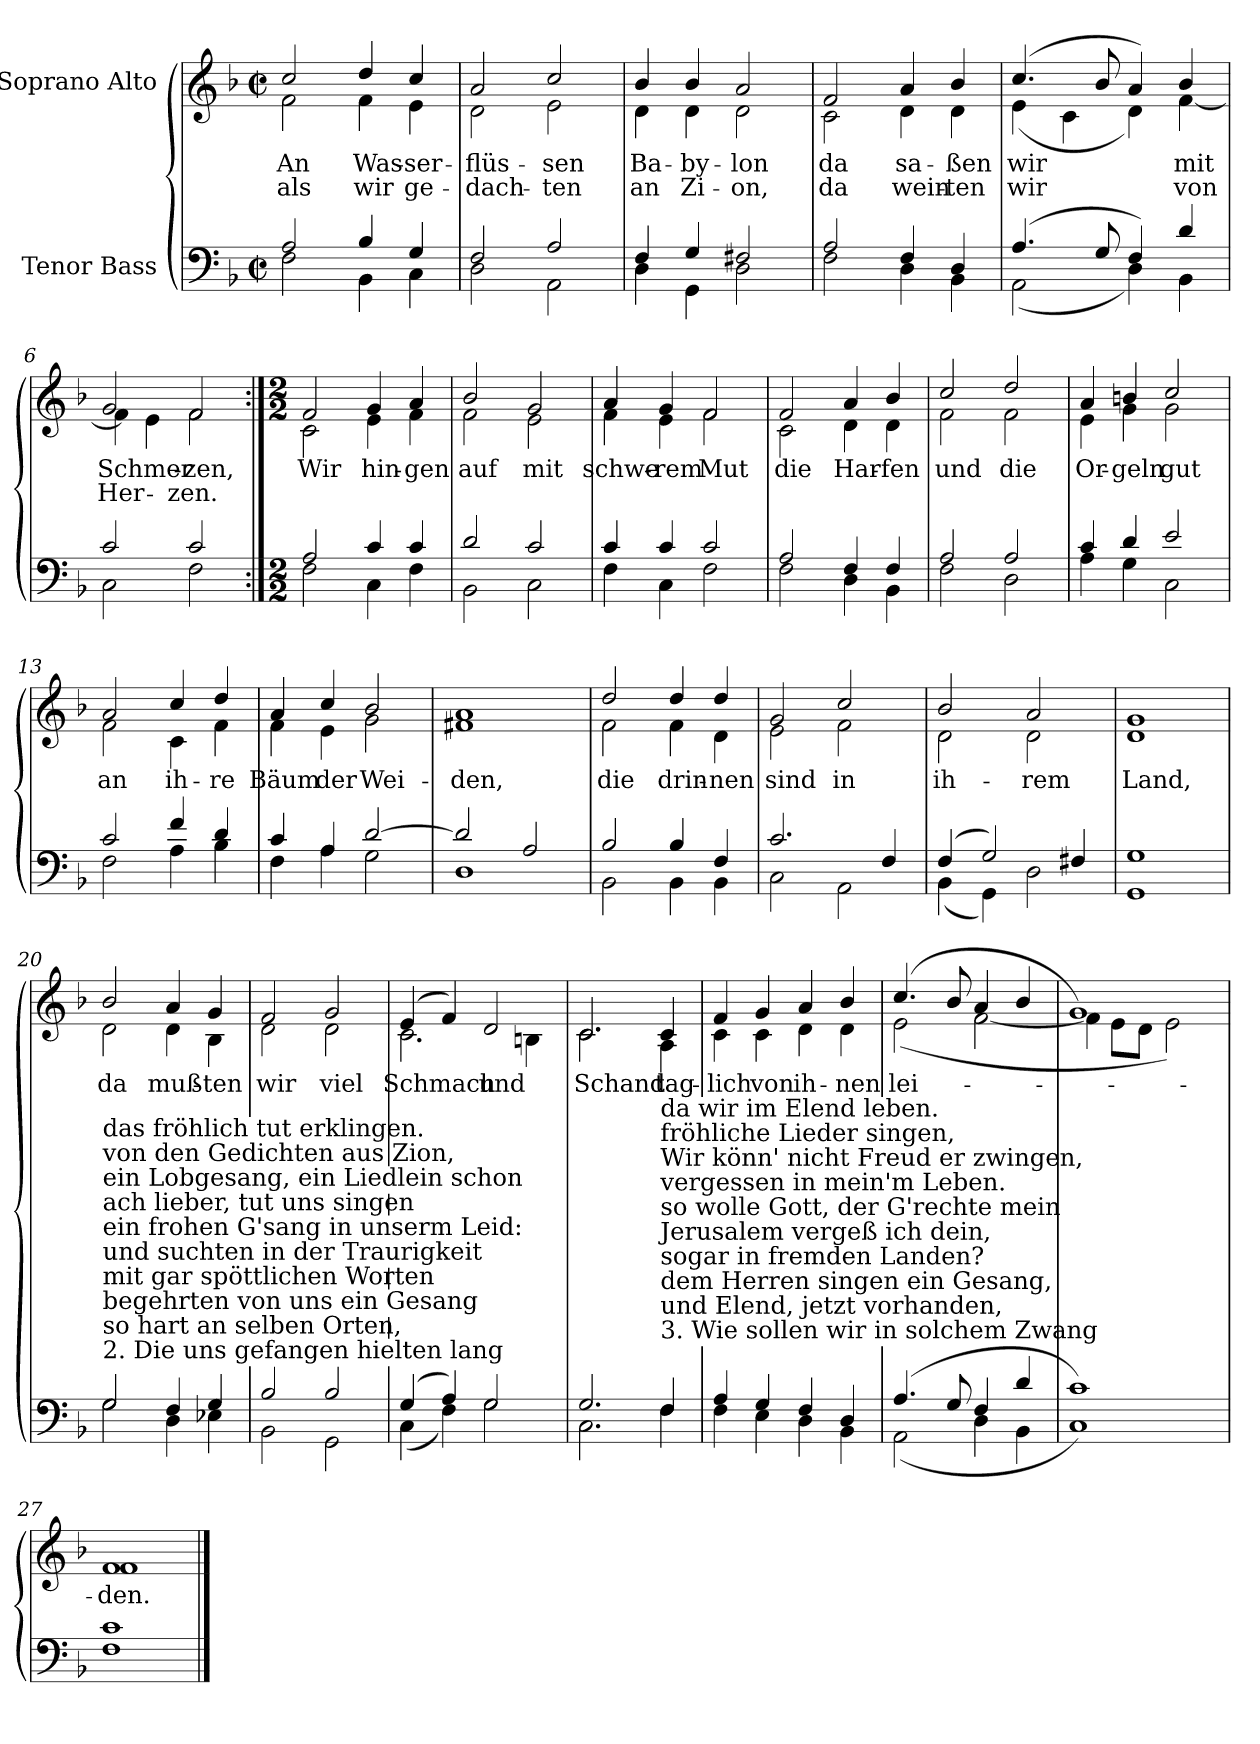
**kern	**kern	**text	**text
*part2	*part1	*part1	*part1
*staff2	*staff1	*staff1	*staff1
*I"Tenor Bass	*I"Soprano Alto	*	*
*clefF4	*clefG2	*	*
*k[b-]	*k[b-]	*	*
*F:	*F:	*	*
*M2/2	*M2/2	*	*
*met(c|)	*met(c|)	*	*
*MM98	*MM98	*	*
=1	=1	=1	=1
*^	*	*	*
!	!	!LO:TX:a:t=Cornelius Becker	!	!
!	!	!LO:TX:a:t=(1561-1604)	!	!
!	!	!LO:TX:a:t=Psalm 137, SWV 242	!	!
!	!	!LO:TX:a:t=Heinrich Schütz	!	!
!	!	!LO:TX:a:t=(1585-1672)	!	!
!	!	!	!LO:LY:b	!LO:LY:b
*	*	*^	*	*
2A/	2F\	2cc/	2f\	An	als
!	!	!	!	!LO:LY:b	!LO:LY:b
4B-/	4BB-\	4dd/	4f\	Was-	-wir
!	!	!	!	!LO:LY:b	!LO:LY:b
4G/	4C\	4cc/	4e\	ser-	-ge-
=2	=2	=2	=2	=2	=2
!	!	!	!	!LO:LY:b	!LO:LY:b
2F/	2D\	2a/	2d\	-flüs-	-dach-
!	!	!	!	!LO:LY:b	!LO:LY:b
2A/	2AA\	2cc/	2e\	-sen	ten
=3	=3	=3	=3	=3	=3
!	!	!	!	!LO:LY:b	!LO:LY:b
4F/	4D\	4b-/	4d\	Ba-	-an
!	!	!	!	!LO:LY:b	!LO:LY:b
4G/	4GG\	4b-/	4d\	by-	-Zi-
!	!	!	!	!LO:LY:b	!LO:LY:b
2F#X/	2D\	2a/	2d\	-lon	on,
=4	=4	=4	=4	=4	=4
!	!	!	!	!LO:LY:b	!LO:LY:b
2A/	2F\	2f/	2c\	da	da
!	!	!	!	!LO:LY:b	!LO:LY:b
4F/	4D\	4a/	4d\	sa-	-wein-
!	!	!	!	!LO:LY:b	!LO:LY:b
4D/	4BB-\	4b-/	4d\	-ßen	ten
=5	=5	=5	=5	=5	=5
!	!	!	!	!LO:LY:b	!LO:LY:b
(>4.A/	(<2AA\	(>4.cc/	(<4e\	wir	wir
.	.	.	4c\	.	.
8G/	.	8b-/	.	.	.
4F/)	4D\)	4a/)	4d\)	.	.
!	!	!	!	!LO:LY:b	!LO:LY:b
4d/	4BB-\	4b-/	[4f\	mit	von
=6	=6	=6	=6	=6	=6
!	!	!	!	!LO:LY:b	!LO:LY:b
2c/	2C\	2g/	4f\]	Schmer-	-Her-
.	.	.	4e\	.	.
!	!	!	!	!LO:LY:b	!LO:LY:b
2c/	2F\	2f/	2f\	-zen,	zen.
!!LO:LB:g=z	!!
=7:|!	=7:|!	=7:|!	=7:|!	=7:|!	=7:|!
*M2/2	*	*M2/2	*	*	*
!	!	!	!	!LO:LY:b	!
2A/	2F\	2f/	2c\	Wir	.
!	!	!	!	!LO:LY:b	!
4c/	4C\	4g/	4e\	hin-	.
!	!	!	!	!LO:LY:b	!
4c/	4F\	4a/	4f\	-gen	.
=8	=8	=8	=8	=8	=8
!	!	!	!	!LO:LY:b	!
2d/	2BB-\	2b-/	2f\	auf	.
!	!	!	!	!LO:LY:b	!
2c/	2C\	2g/	2e\	mit	.
=9	=9	=9	=9	=9	=9
!	!	!	!	!LO:LY:b	!
4c/	4F\	4a/	4f\	schwe-	.
!	!	!	!	!LO:LY:b	!
4c/	4C\	4g/	4e\	-rem	.
!	!	!	!	!LO:LY:b	!
2c/	2F\	2f/	2f\	Mut	.
=10	=10	=10	=10	=10	=10
!	!	!	!	!LO:LY:b	!
2A/	2F\	2f/	2c\	die	.
!	!	!	!	!LO:LY:b	!
4F/	4D\	4a/	4d\	Har-	.
!	!	!	!	!LO:LY:b	!
4F/	4BB-\	4b-/	4d\	-fen	.
=11	=11	=11	=11	=11	=11
!	!	!	!	!LO:LY:b	!
2A/	2F\	2cc/	2f\	und	.
!	!	!	!	!LO:LY:b	!
2A/	2D\	2dd/	2f\	die	.
=12	=12	=12	=12	=12	=12
!	!	!	!	!LO:LY:b	!
4c/	4A\	4a/	4e\	Or-	.
!	!	!	!	!LO:LY:b	!
4d/	4G\	4bn/	4g\	-geln	.
!	!	!	!	!LO:LY:b	!
2e/	2C\	2cc/	2g\	gut	.
!!LO:LB:g=z	!!
=13	=13	=13	=13	=13	=13
!	!	!	!	!LO:LY:b	!
2c/	2F\	2a/	2f\	an	.
!	!	!	!	!LO:LY:b	!
4f/	4A\	4cc/	4c\	ih-	.
!	!	!	!	!LO:LY:b	!
4d/	4B-\	4dd/	4f\	-re	.
=14	=14	=14	=14	=14	=14
!	!	!	!	!LO:LY:b	!
4c/	4F\	4a/	4f\	Bäum	.
!	!	!	!	!LO:LY:b	!
4A/	4A\	4cc/	4e\	der	.
!	!	!	!	!LO:LY:b	!
[2d/	2G\	2b-/	2g\	Wei-	.
=15	=15	=15	=15	=15	=15
!	!	!	!	!LO:LY:b	!
2d/]	1D	1a	1f#X	-den,	.
2A/	.	.	.	.	.
=16	=16	=16	=16	=16	=16
!	!	!	!	!LO:LY:b	!
2B-/	2BB-\	2dd/	2f\	die	.
!	!	!	!	!LO:LY:b	!
4B-/	4BB-\	4dd/	4f\	drin-	.
!	!	!	!	!LO:LY:b	!
4F/	4BB-\	4dd/	4d\	-nen	.
=17	=17	=17	=17	=17	=17
!	!	!	!	!LO:LY:b	!
2.c/	2C\	2g/	2e\	sind	.
!	!	!	!	!LO:LY:b	!
.	2AA\	2cc/	2f\	in	.
4F/	.	.	.	.	.
=18	=18	=18	=18	=18	=18
!	!	!	!	!LO:LY:b	!
(>4F/	(<4BB-\	2b-/	2d\	ih-	.
2G/)	4GG\)	.	.	.	.
!	!	!	!	!LO:LY:b	!
.	2D\	2a/	2d\	-rem	.
4F#X/	.	.	.	.	.
=19	=19	=19	=19	=19	=19
!	!	!	!	!LO:LY:b	!
1G	1GG	1g	1d	Land,	.
!!LO:LB:g=z	!!
=20	=20	=20	=20	=20	=20
!LO:TX:a:t=2. Die uns gefangen hielten lang	!	!	!	!	!
!LO:TX:a:t=so hart an selben Orten,	!	!	!	!	!
!LO:TX:a:t=begehrten von uns ein Gesang	!	!	!	!	!
!LO:TX:a:t=mit gar spöttlichen Worten	!	!	!	!	!
!LO:TX:a:t=und suchten in der Traurigkeit	!	!	!	!	!
!LO:TX:a:t=ein frohen G'sang in unserm Leid&colon;	!	!	!	!	!
!LO:TX:a:t=ach lieber, tut uns singen	!	!	!	!	!
!LO:TX:a:t=ein Lobgesang, ein Liedlein schon	!	!	!	!	!
!LO:TX:a:t=von den Gedichten aus Zion,	!	!	!	!	!
!LO:TX:a:t=das fröhlich tut erklingen.	!	!	!	!	!
!	!	!	!	!LO:LY:b	!
2G/	2G\	2b-/	2d\	da	.
!	!	!	!	!LO:LY:b	!
4F/	4D\	4a/	4d\	muß-	.
!	!	!	!	!LO:LY:b	!
4G/	4E-X\	4g/	4B-\	-ten	.
=21	=21	=21	=21	=21	=21
!	!	!	!	!LO:LY:b	!
2B-/	2BB-\	2f/	2d\	wir	.
!	!	!	!	!LO:LY:b	!
2B-/	2GG\	2g/	2d\	viel	.
=22	=22	=22	=22	=22	=22
!	!	!	!	!LO:LY:b	!
(>4G/	(<4C\	(>4e/	2.c\	Schmach	.
4A/)	4F\)	4f/)	.	.	.
!	!	!	!	!LO:LY:b	!
2G/	2G\	2d/	.	und	.
.	.	.	4Bn\	.	.
=23	=23	=23	=23	=23	=23
!	!	!	!	!LO:LY:b	!
2.G/	2.C\	2.c/	2.c\	Schand	.
!LO:TX:a:t=3. Wie sollen wir in solchem Zwang	!	!	!	!	!
!LO:TX:a:t=und Elend, jetzt vorhanden,	!	!	!	!	!
!LO:TX:a:t=dem Herren singen ein Gesang,	!	!	!	!	!
!LO:TX:a:t=sogar in fremden Landen?	!	!	!	!	!
!LO:TX:a:t=Jerusalem vergeß ich dein,	!	!	!	!	!
!LO:TX:a:t=so wolle Gott, der G'rechte mein	!	!	!	!	!
!LO:TX:a:t=vergessen in mein'm Leben.	!	!	!	!	!
!LO:TX:a:t=Wir könn' nicht Freud er zwingen,	!	!	!	!	!
!LO:TX:a:t=fröhliche Lieder singen,	!	!	!	!	!
!LO:TX:a:t=da wir im Elend leben.	!	!	!	!	!
!	!	!	!	!LO:LY:b	!
4F/	4F\	4c/	4A\	tag-	.
=24	=24	=24	=24	=24	=24
!	!	!	!	!LO:LY:b	!
4A/	4F\	4f/	4c\	-lich	.
!	!	!	!	!LO:LY:b	!
4G/	4E\	4g/	4c\	von	.
!	!	!	!	!LO:LY:b	!
4F/	4D\	4a/	4d\	ih-	.
!	!	!	!	!LO:LY:b	!
4D/	4BB-\	4b-/	4d\	-nen	.
=25	=25	=25	=25	=25	=25
!	!	!	!	!LO:LY:b	!
(>4.A/	(<2AA\	(>4.cc/	(<2e\	lei-	.
8G/	.	8b-/	.	.	.
4F/	4D\	4a/	[2f\	.	.
4d/	4BB-\	4b-/	.	.	.
=26	=26	=26	=26	=26	=26
1c)	1C)	1g)	4f\]	.	.
.	.	.	8e\L	.	.
.	.	.	8d\J	.	.
.	.	.	2e\)	.	.
=27	=27	=27	=27	=27	=27
!	!	!	!	!LO:LY:b	!
1c	1F	1f	1f	den.	.
*v	*v	*	*	*	*
*	*v	*v	*	*
==	==	==	==
*-	*-	*-	*-
